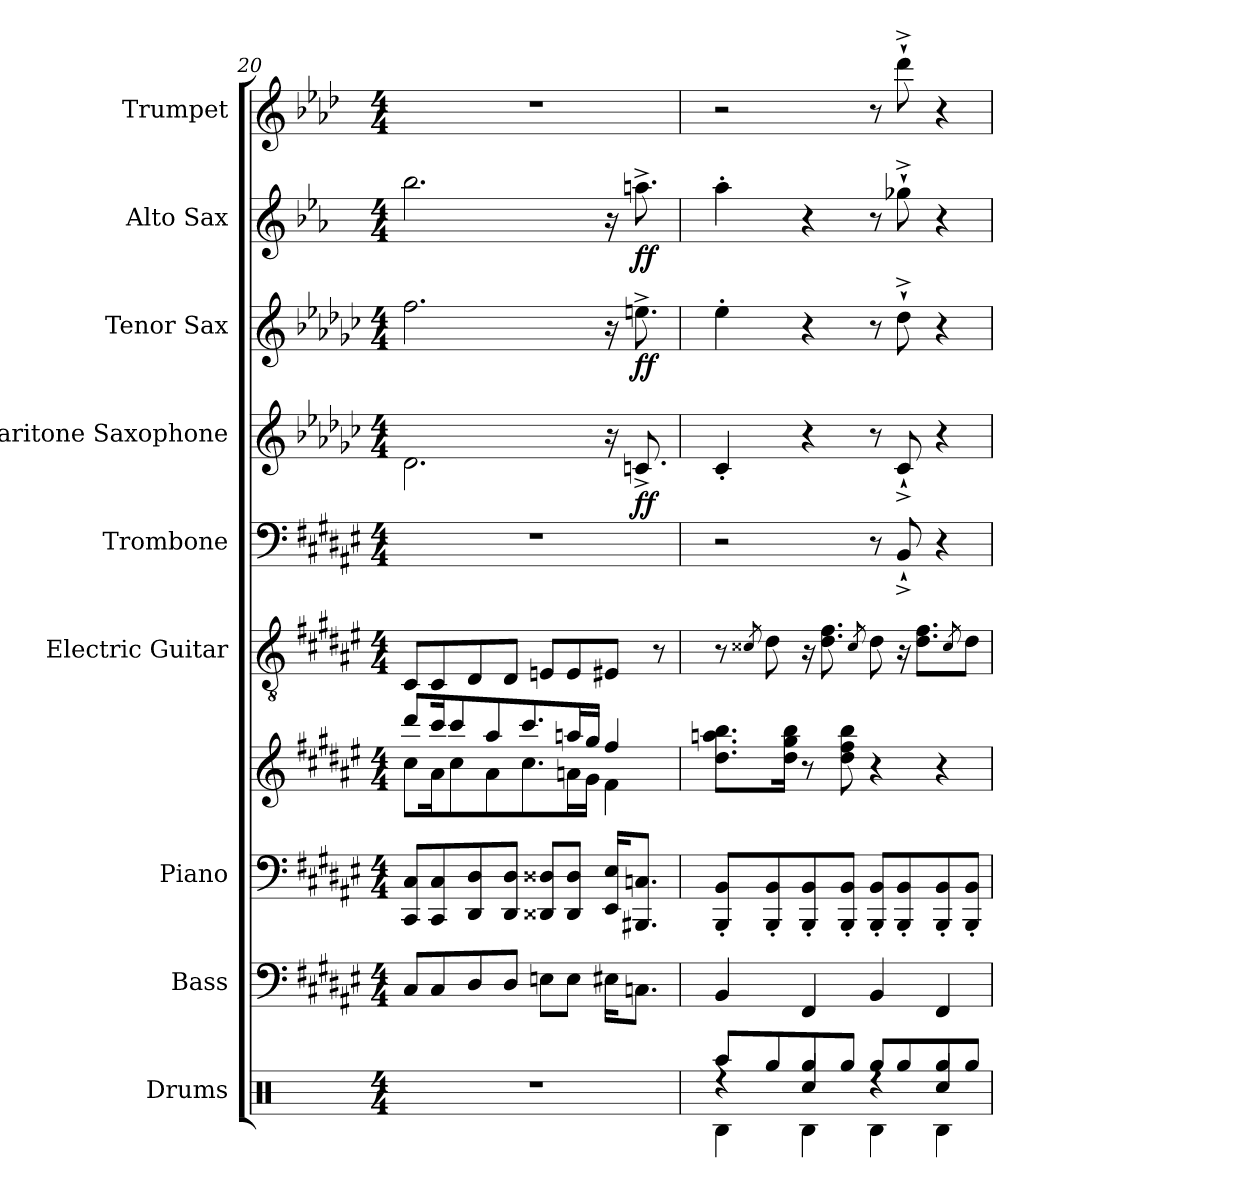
**kern	**kern	**kern	**kern	**kern	**kern	**kern	**dynam	**kern	**dynam	**kern	**dynam	**kern
*part9	*part8	*part7	*part7	*part6	*part5	*part4	*part4	*part3	*part3	*part2	*part2	*part1
*staff10	*staff9	*staff8	*staff7	*staff6	*staff5	*staff4	*staff4	*staff3	*staff3	*staff2	*staff2	*staff1
*I"Drums	*I"Bass	*I"Piano	*	*I"Electric Guitar	*I"Trombone	*I"Baritone Saxophone	*	*I"Tenor Sax	*	*I"Alto Sax	*	*I"Trumpet
*I'Drums	*I'Bass	*I'Piano	*	*I'El. Guit.	*I'Tbn.	*I'Bar. Sax.	*	*I'Tenor	*	*I'Alto	*	*I'Tpt.
*clefX	*clefF4	*clefF4	*clefG2	*clefGv2	*clefF4	*clefG2	*	*clefG2	*	*clefG2	*	*clefG2
*	*ITrd7c12	*	*	*	*	*ITrd12c21	*	*ITrd8c14	*	*ITrd5c9	*	*ITrd1c2
*k[]	*k[f#c#g#d#a#e#]	*k[f#c#g#d#a#e#]	*k[f#c#g#d#a#e#]	*k[f#c#g#d#a#e#]	*k[f#c#g#d#a#e#]	*k[b-e-a-d-g-c-]	*	*k[b-e-a-d-g-c-]	*	*k[b-e-a-d-g-c-]	*	*k[b-e-a-d-g-c-]
*M4/4	*M4/4	*M4/4	*M4/4	*M4/4	*M4/4	*M4/4	*	*M4/4	*	*M4/4	*	*M4/4
=20	=20	=20	=20	=20	=20	=20	=20	=20	=20	=20	=20	=20
*	*	*	*^	*	*	*	*	*	*	*	*	*
1r	8CC#/L	8CC#/ 8C#/L	8ddd#/L	8cc#\L	8C#/L	1r	2.D-\	.	2.f\	.	2.dd-\	.	1r
.	8CC#/	8CC#/ 8C#/	16ccc#/K	16a#\K	8C#/	.	.	.	.	.	.	.	.
.	.	.	8ccc#/	8cc#\	.	.	.	.	.	.	.	.	.
.	8DD#/	8DD#/ 8D#/	.	.	8D#/	.	.	.	.	.	.	.	.
.	.	.	8aa#/	8a#\	.	.	.	.	.	.	.	.	.
.	8DD#/J	8DD#/ 8D#/J	.	.	8D#/J	.	.	.	.	.	.	.	.
.	.	.	8.ccc#/	8.cc#\	.	.	.	.	.	.	.	.	.
.	8EEn\L	8DD##X/ 8D##X/L	.	.	8En/L	.	.	.	.	.	.	.	.
.	8EE\J	8DD##/ 8D##/J	16aan/L	16an\L	8E/	.	.	.	.	.	.	.	.
.	.	.	16gg#/JJ	16g#\JJ	.	.	.	.	.	.	.	.	.
.	16EE#X\KL	16EE#/ 16E#/KL	4ff#/	4f#\	8E#X/J	.	16r	.	16r	.	16r	.	.
!	!	!	!	!	!	!	!	!LO:DY:b	!	!LO:DY:b	!	!LO:DY:b	!
.	8.CCn\J	8.BBB#X/ 8.Cn/J	.	.	.	.	8.Cn^/	ff	8.en^\	ff	8.ccn^\	ff	.
.	.	.	.	.	8r	.	.	.	.	.	.	.	.
*	*	*	*v	*v	*	*	*	*	*	*	*	*	*
!!LO:PB:g=z
=21	=21	=21	=21	=21	=21	=21	=21	=21	=21	=21	=21	=21
*^	*	*	*	*	*	*	*	*	*	*	*	*
*	*^	*	*	*	*	*	*	*	*	*	*	*	*
8Raa/L	4rdd	4RB\	4BBB/	8BBB/' 8BB/'L	8.dd#\ 8.aan\ 8.bb\L	8r	2r	4C-'/	.	4e-'\	.	4cc-'\	.	2r
.	.	.	.	.	.	8qc##X/	.	.	.	.	.	.	.	.
8Rgg/	.	.	.	8BBB/' 8BB/'	.	8d#\	.	.	.	.	.	.	.	.
.	.	.	.	.	16dd#\ 16gg#\ 16bb\Jk	.	.	.	.	.	.	.	.	.
8Rgg/	4Rcc/	4RB\	4FFF#/	8BBB/' 8BB/'	8r	16r	.	4r	.	4r	.	4r	.	.
.	.	.	.	.	.	8.d#\ 8.f#\	.	.	.	.	.	.	.	.
8Rgg/J	.	.	.	8BBB/' 8BB/'J	8dd#\ 8ff#\ 8bb\	.	.	.	.	.	.	.	.	.
.	.	.	.	.	.	8qc##/	.	.	.	.	.	.	.	.
8Rgg/L	4rdd	4RB\	4BBB/	8BBB/' 8BB/'L	4r	8d#\	8r	8r	.	8r	.	8r	.	8r
8Rgg/	.	.	.	8BBB/' 8BB/'	.	16r	8BB^`/	8C-^`/	.	8d-^`\	.	8b--X^`\	.	8ccc-^`\
.	.	.	.	.	.	8.d#\ 8.f#\L	.	.	.	.	.	.	.	.
8Rgg/	4Rcc/	4RB\	4FFF#/	8BBB/' 8BB/'	4r	.	4r	4r	.	4r	.	4r	.	4r
.	.	.	.	.	.	8qc##/	.	.	.	.	.	.	.	.
8Rgg/J	.	.	.	8BBB/' 8BB/'J	.	8d#\J	.	.	.	.	.	.	.	.
*v	*v	*v	*	*	*	*	*	*	*	*	*	*	*	*
=	=	=	=	=	=	=	=	=	=	=	=	=
*-	*-	*-	*-	*-	*-	*-	*-	*-	*-	*-	*-	*-
